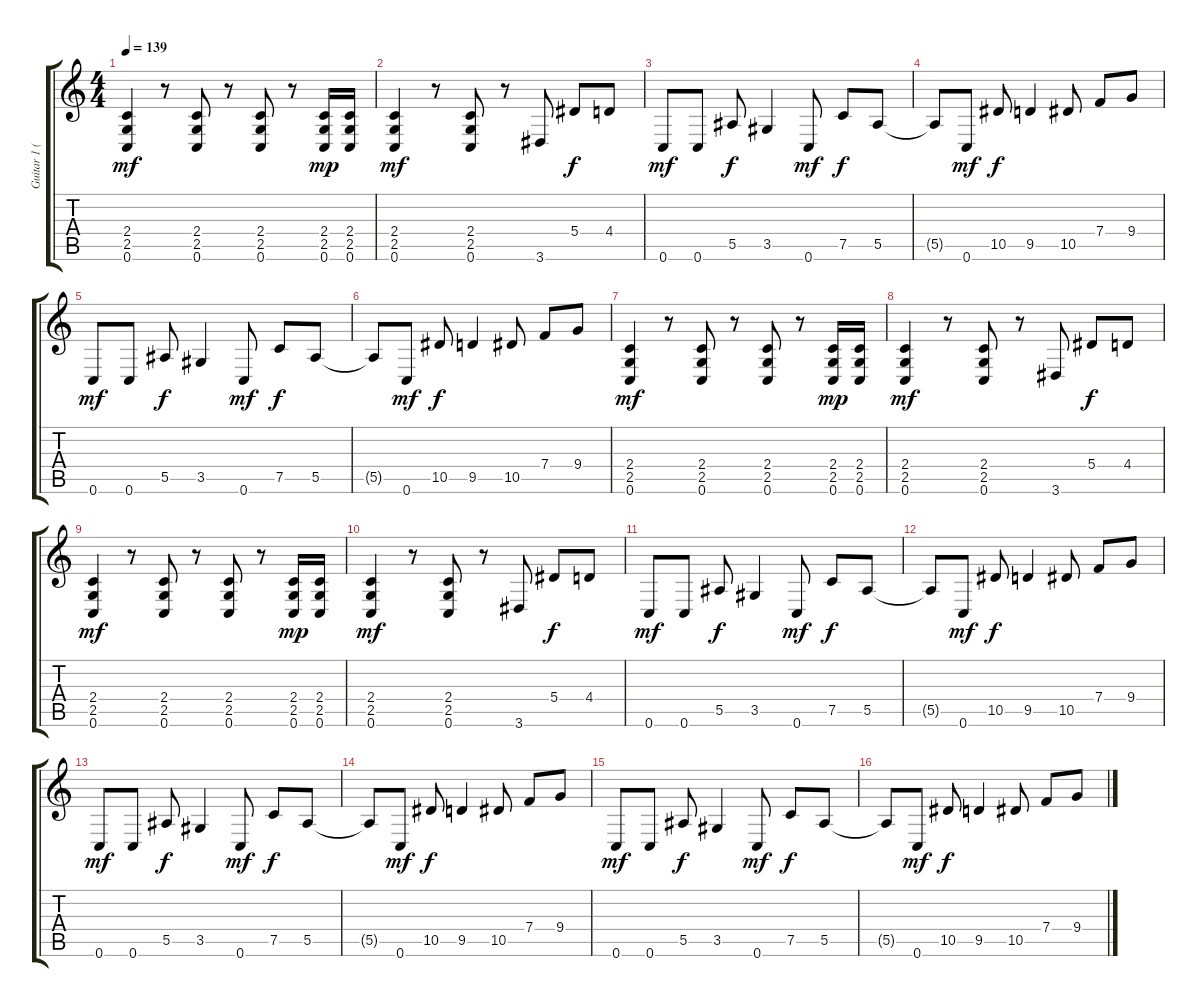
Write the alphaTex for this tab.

\track ("Guitar 1 (Lead)" "Guitar 1 (") {instrument distortionguitar}
\staff {score tabs}
\tuning (C4 G3 Eb3 Bb2 F2 C2) {hide}
\ts (4 4)
\tempo 139
\clef g2
\ks c
(2.4 2.5 0.6).4{dy mf} r.8 (2.4 2.5 0.6).8 r.8 (2.4 2.5 0.6).8 r.8 (2.4 2.5 0.6).16{dy mp} (2.4 2.5 0.6).16 |
(2.4 2.5 0.6).4{dy mf} r.8 (2.4 2.5 0.6).8 r.8 3.6.8 5.4.8{dy f} 4.4.8 |
0.6.8{dy mf} 0.6.8 5.5.8{dy f} 3.5.4 0.6.8{dy mf} 7.5.8{dy f} 5.5.8 |
5.5{t}.8 0.6.8{dy mf} 10.5.8{dy f} 9.5.4 10.5.8 7.4.8 9.4.8 |
0.6.8{dy mf} 0.6.8 5.5.8{dy f} 3.5.4 0.6.8{dy mf} 7.5.8{dy f} 5.5.8 |
5.5{t}.8 0.6.8{dy mf} 10.5.8{dy f} 9.5.4 10.5.8 7.4.8 9.4.8 |
(2.4 2.5 0.6).4{dy mf} r.8 (2.4 2.5 0.6).8 r.8 (2.4 2.5 0.6).8 r.8 (2.4 2.5 0.6).16{dy mp} (2.4 2.5 0.6).16 |
(2.4 2.5 0.6).4{dy mf} r.8 (2.4 2.5 0.6).8 r.8 3.6.8 5.4.8{dy f} 4.4.8 |
(2.4 2.5 0.6).4{dy mf} r.8 (2.4 2.5 0.6).8 r.8 (2.4 2.5 0.6).8 r.8 (2.4 2.5 0.6).16{dy mp} (2.4 2.5 0.6).16 |
(2.4 2.5 0.6).4{dy mf} r.8 (2.4 2.5 0.6).8 r.8 3.6.8 5.4.8{dy f} 4.4.8 |
0.6.8{dy mf} 0.6.8 5.5.8{dy f} 3.5.4 0.6.8{dy mf} 7.5.8{dy f} 5.5.8 |
5.5{t}.8 0.6.8{dy mf} 10.5.8{dy f} 9.5.4 10.5.8 7.4.8 9.4.8 |
0.6.8{dy mf} 0.6.8 5.5.8{dy f} 3.5.4 0.6.8{dy mf} 7.5.8{dy f} 5.5.8 |
5.5{t}.8 0.6.8{dy mf} 10.5.8{dy f} 9.5.4 10.5.8 7.4.8 9.4.8 |
0.6.8{dy mf} 0.6.8 5.5.8{dy f} 3.5.4 0.6.8{dy mf} 7.5.8{dy f} 5.5.8 |
5.5{t}.8 0.6.8{dy mf} 10.5.8{dy f} 9.5.4 10.5.8 7.4.8 9.4.8
